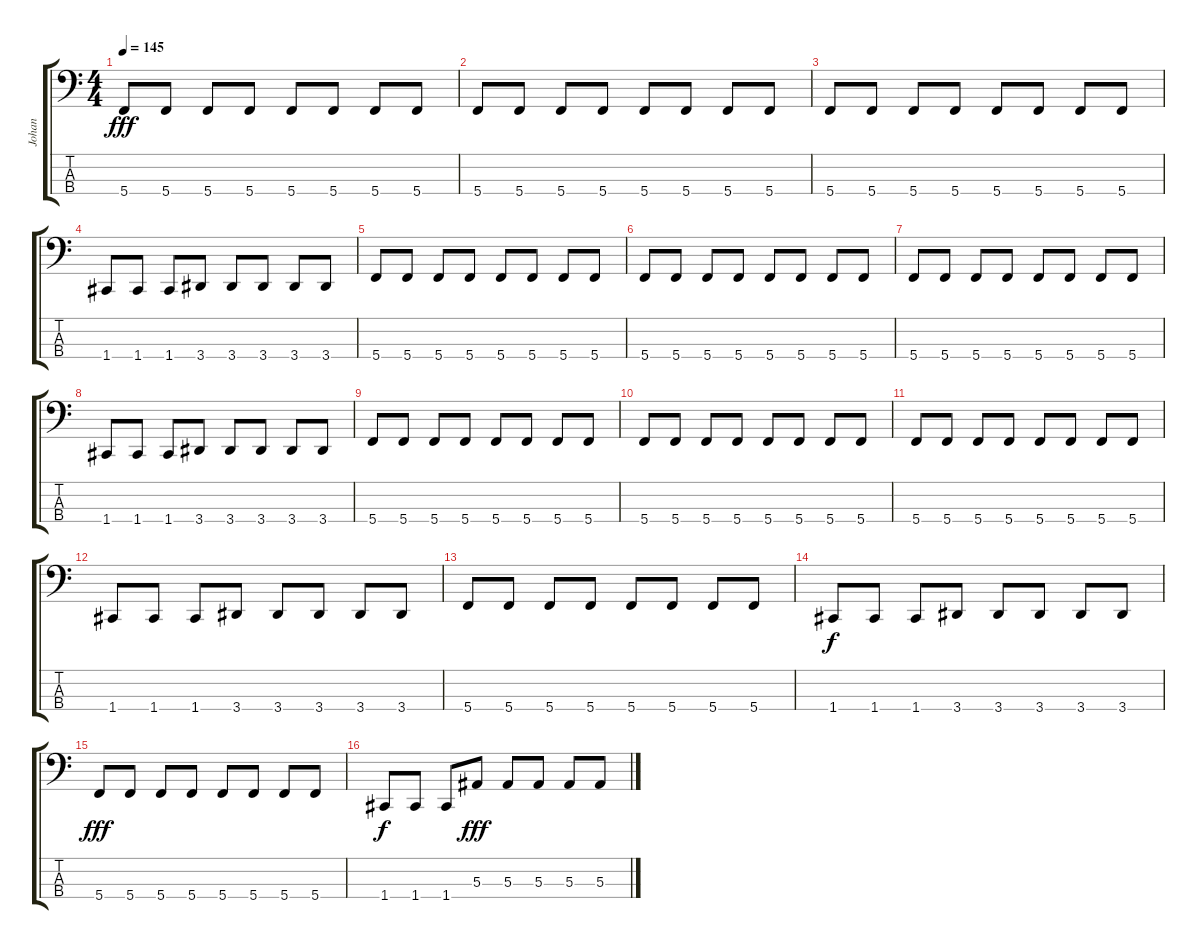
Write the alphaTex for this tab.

\track ("Johan" "Johan") {instrument electricbasspick}
\staff {score tabs}
\tuning (Eb2 Bb1 F1 C1) {hide}
\ts (4 4)
\tempo 145
\clef f4
\ks c
5.4.8{dy fff} 5.4.8 5.4.8 5.4.8 5.4.8 5.4.8 5.4.8 5.4.8 |
5.4.8 5.4.8 5.4.8 5.4.8 5.4.8 5.4.8 5.4.8 5.4.8 |
5.4.8 5.4.8 5.4.8 5.4.8 5.4.8 5.4.8 5.4.8 5.4.8 |
1.4.8 1.4.8 1.4.8 3.4.8 3.4.8 3.4.8 3.4.8 3.4.8 |
5.4.8 5.4.8 5.4.8 5.4.8 5.4.8 5.4.8 5.4.8 5.4.8 |
5.4.8 5.4.8 5.4.8 5.4.8 5.4.8 5.4.8 5.4.8 5.4.8 |
5.4.8 5.4.8 5.4.8 5.4.8 5.4.8 5.4.8 5.4.8 5.4.8 |
1.4.8 1.4.8 1.4.8 3.4.8 3.4.8 3.4.8 3.4.8 3.4.8 |
5.4.8 5.4.8 5.4.8 5.4.8 5.4.8 5.4.8 5.4.8 5.4.8 |
5.4.8 5.4.8 5.4.8 5.4.8 5.4.8 5.4.8 5.4.8 5.4.8 |
5.4.8 5.4.8 5.4.8 5.4.8 5.4.8 5.4.8 5.4.8 5.4.8 |
1.4.8 1.4.8 1.4.8 3.4.8 3.4.8 3.4.8 3.4.8 3.4.8 |
5.4.8 5.4.8 5.4.8 5.4.8 5.4.8 5.4.8 5.4.8 5.4.8 |
1.4.8{dy f} 1.4.8 1.4.8 3.4.8 3.4.8 3.4.8 3.4.8 3.4.8 |
5.4.8{dy fff} 5.4.8 5.4.8 5.4.8 5.4.8 5.4.8 5.4.8 5.4.8 |
1.4.8{dy f} 1.4.8 1.4.8 5.3.8{dy fff} 5.3.8 5.3.8 5.3.8 5.3.8
